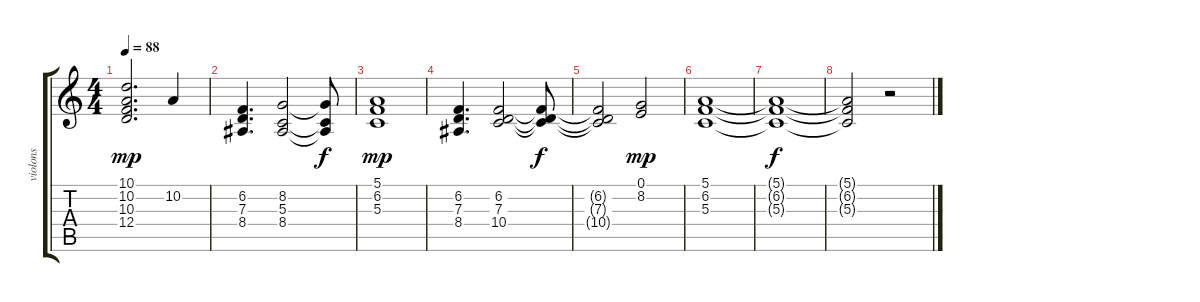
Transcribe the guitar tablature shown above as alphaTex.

\track ("violons" "violons") {instrument stringensemble1}
\staff {score tabs}
\tuning (E4 B3 G3 D3 A2 E2) {hide}
\ts (4 4)
\tempo 88
\clef g2
\ks c
(10.1 10.2 10.3 12.4).2{d dy mp} 10.2.4 |
(6.2 7.3 8.4).4{d} (8.2 5.3 8.4).2 (8.2{t} 5.3{t} 8.4{t}).8{dy f} |
(5.1 6.2 5.3).1{dy mp} |
(6.2 7.3 8.4).4{d} (6.2 7.3 10.4).2 (6.2{t} 7.3{t} 10.4{t}).8{dy f} |
(6.2{t} 7.3{t} 10.4{t}).2 (0.1 8.2).2{dy mp} |
(5.1 6.2 5.3).1 |
(5.1{t} 6.2{t} 5.3{t}).1{dy f} |
(5.1{t} 6.2{t} 5.3{t}).2 r.2
